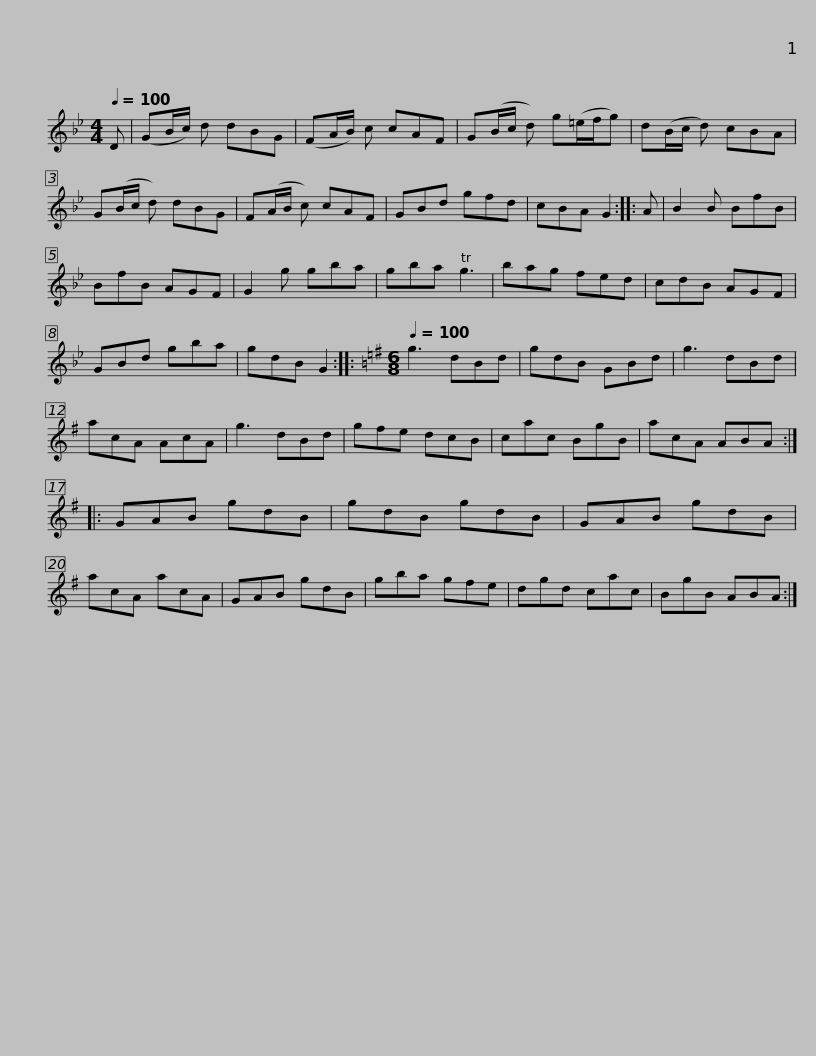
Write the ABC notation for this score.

X:1
L:1/8
Q:1/4=100
M:4/4
I:linebreak $
K:Gmin
V:1 treble
V:1
 D | (GB/c/) d dBG | (FA/B/) c cAF | G(B/c/ d) g(=e/f/g) | d(B/c/ d) cBA | %5
 G(B/c/ d) dBG | F(A/B/ c) cAF |$ GBd gfd | cBA G2 :: A | %10
 B2 B BfB | BfB AGF | G2 g gba | gba g3 | bag fed |$ %15
 cdB AGF | GBd gba | gdB G2 ::[K:G][M:6/8][Q:1/4=100] g3 dBd | gdB GBd | %20
 g3 dBd | acA AcA |$ g3 dBd | gfe dcB | cac BgB | %25
 acA ABA :: GAB gdB | gdB gdB | GAB gdB |$ acA acA | %30
 GAB gdB | gba gfe | dgd cac | BgB ABA :| %34
